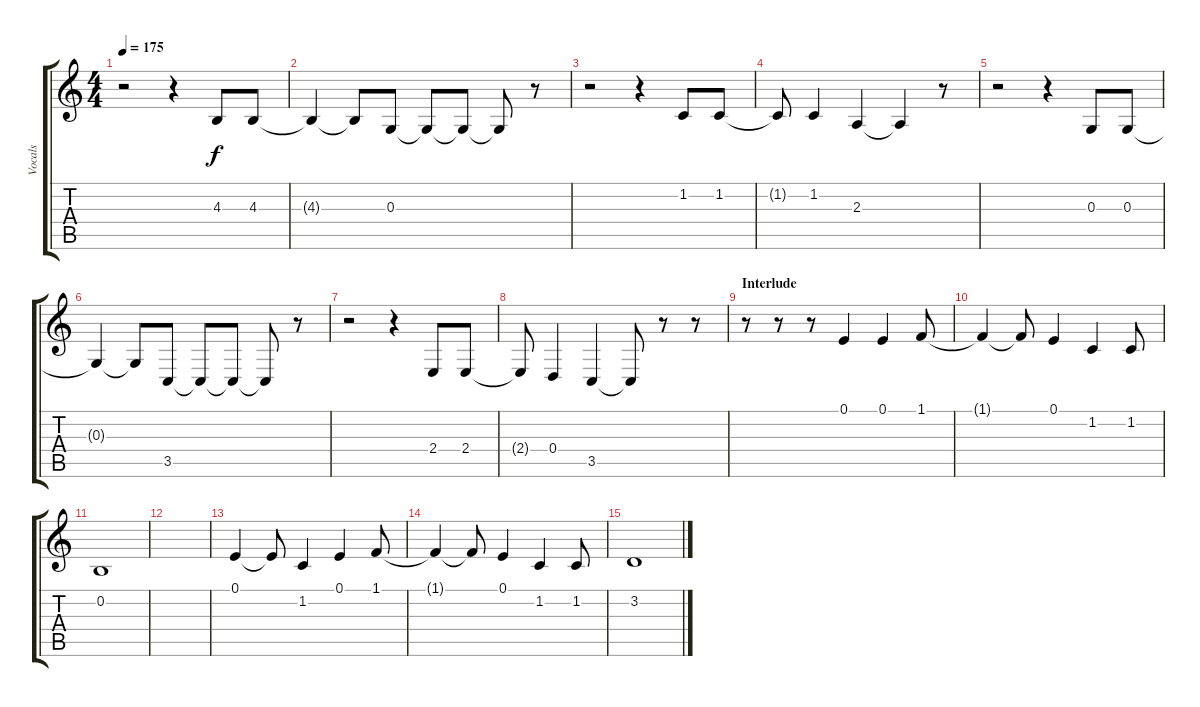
\track ("Vocals" "Vocals") {instrument violin}
\staff {score tabs}
\tuning (E4 B3 G3 D3 A2 E2) {hide}
\ts (4 4)
\tempo 175
\clef g2
\ks c
r.2{dy f} r.4 4.3.8 4.3.8 |
4.3{t}.4 4.3{t}.8 0.3.8 0.3{t}.8 0.3{t}.8 0.3{t}.8 r.8 |
r.2 r.4 1.2.8 1.2.8 |
1.2{t}.8 1.2.4 2.3.4 2.3{t}.4 r.8 |
r.2 r.4 0.3.8 0.3.8 |
0.3{t}.4 0.3{t}.8 3.5.8 3.5{t}.8 3.5{t}.8 3.5{t}.8 r.8 |
r.2 r.4 2.4.8 2.4.8 |
2.4{t}.8 0.4.4 3.5.4 3.5{t}.8 r.8 r.8 |
\section ("" "Interlude")
r.8 r.8 r.8 0.1.4 0.1.4 1.1.8 |
1.1{t}.4 1.1{t}.8 0.1.4 1.2.4 1.2.8 |
0.2.1 |
|
0.1.4 0.1{t}.8 1.2.4 0.1.4 1.1.8 |
1.1{t}.4 1.1{t}.8 0.1.4 1.2.4 1.2.8 |
3.2.1
